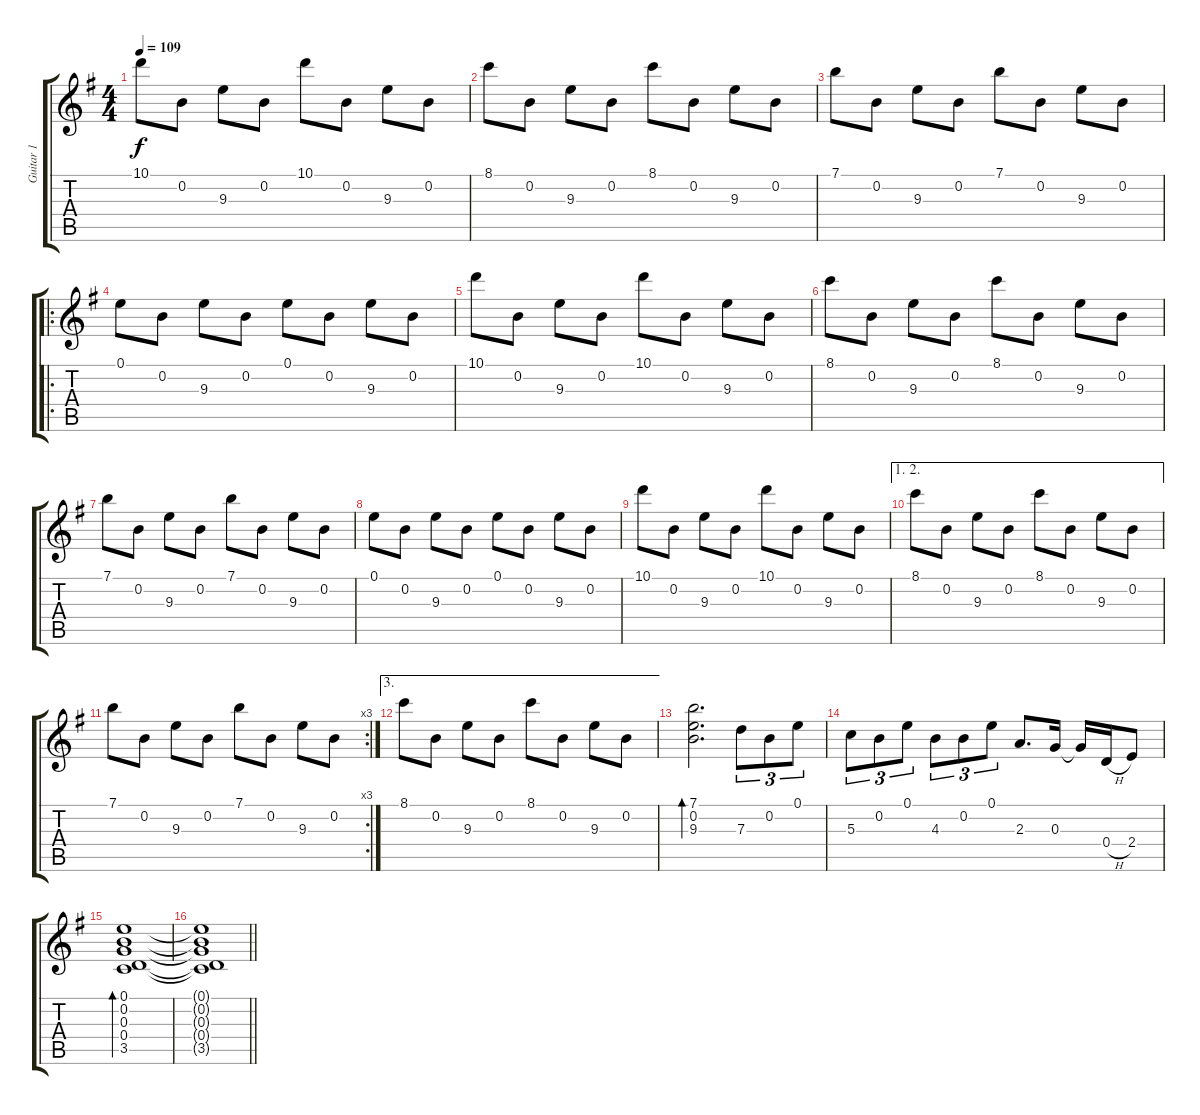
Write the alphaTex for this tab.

\track ("Guitar 1" "Guitar 1") {instrument acousticguitarsteel}
\staff {score tabs}
\tuning (E4 B3 G3 D3 A2 E2) {hide}
\ts (4 4)
\tempo 109
\clef g2
\ks g
10.1.8{dy f} 0.2.8 9.3.8 0.2.8 10.1.8 0.2.8 9.3.8 0.2.8 |
8.1.8 0.2.8 9.3.8 0.2.8 8.1.8 0.2.8 9.3.8 0.2.8 |
7.1.8 0.2.8 9.3.8 0.2.8 7.1.8 0.2.8 9.3.8 0.2.8 |
\ro
0.1.8 0.2.8 9.3.8 0.2.8 0.1.8 0.2.8 9.3.8 0.2.8 |
10.1.8 0.2.8 9.3.8 0.2.8 10.1.8 0.2.8 9.3.8 0.2.8 |
8.1.8 0.2.8 9.3.8 0.2.8 8.1.8 0.2.8 9.3.8 0.2.8 |
7.1.8 0.2.8 9.3.8 0.2.8 7.1.8 0.2.8 9.3.8 0.2.8 |
0.1.8 0.2.8 9.3.8 0.2.8 0.1.8 0.2.8 9.3.8 0.2.8 |
10.1.8 0.2.8 9.3.8 0.2.8 10.1.8 0.2.8 9.3.8 0.2.8 |
\ae (1 2)
8.1.8 0.2.8 9.3.8 0.2.8 8.1.8 0.2.8 9.3.8 0.2.8 |
\rc 3
7.1.8 0.2.8 9.3.8 0.2.8 7.1.8 0.2.8 9.3.8 0.2.8 |
\ae 3
8.1.8 0.2.8 9.3.8 0.2.8 8.1.8 0.2.8 9.3.8 0.2.8 |
(7.1 0.2 9.3).2{d bd 30} 7.3.8{tu (3 2)} 0.2.8{tu (3 2)} 0.1.8{tu (3 2)} |
5.3.8{tu (3 2)} 0.2.8{tu (3 2)} 0.1.8{tu (3 2)} 4.3.8{tu (3 2)} 0.2.8{tu (3 2)} 0.1.8{tu (3 2)} 2.3.8{d} 0.3.16 0.3{t}.16 0.4{h}.16 2.4.8 |
(0.1 0.2 0.3 0.4 3.5).1{bd 30} |
\barLineRight lightlight
(0.1{t} 0.2{t} 0.3{t} 0.4{t} 3.5{t}).1
